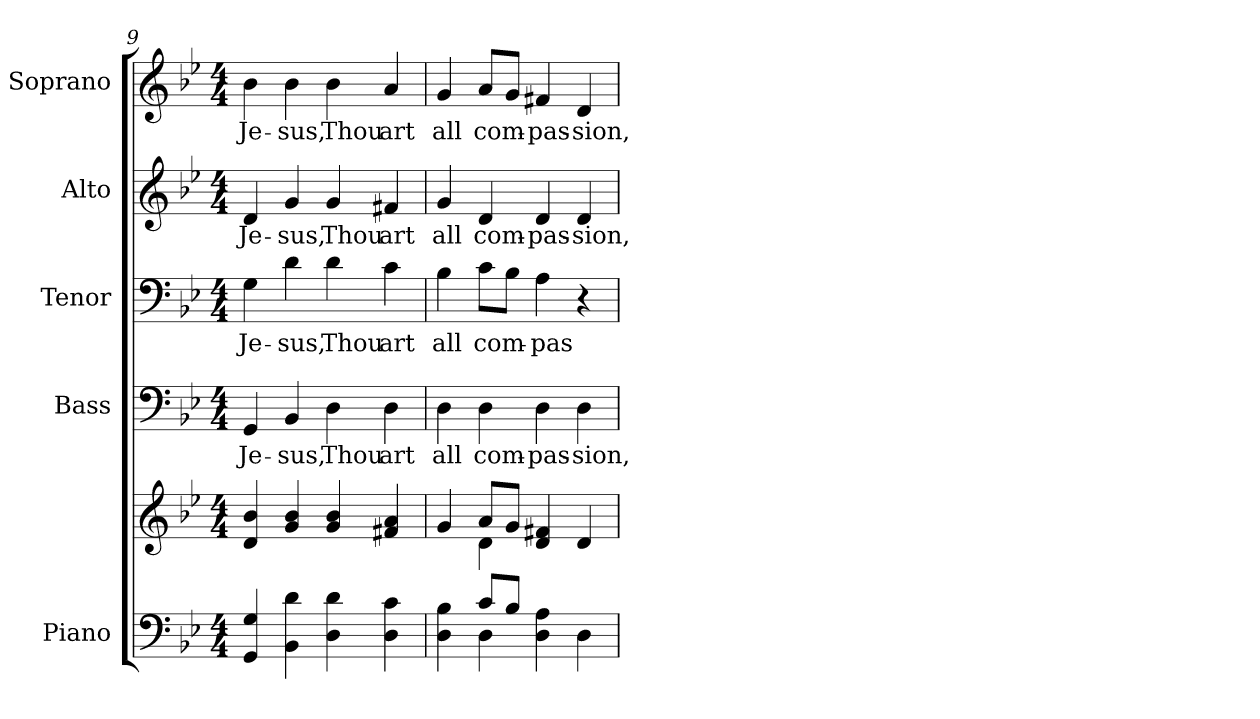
**kern	**kern	**kern	**text	**kern	**text	**kern	**text	**kern	**text
*part5	*part5	*part4	*part4	*part3	*part3	*part2	*part2	*part1	*part1
*staff6	*staff5	*staff4	*staff4	*staff3	*staff3	*staff2	*staff2	*staff1	*staff1
*I"Piano	*	*I"Bass	*	*I"Tenor	*	*I"Alto	*	*I"Soprano	*
*I'Pno.	*	*I'B.	*	*I'T.	*	*I'A.	*	*I'S.	*
!!LO:PB:g=z
*clefF4	*clefG2	*clefF4	*	*clefF4	*	*clefG2	*	*clefG2	*
*k[b-e-]	*k[b-e-]	*k[b-e-]	*	*k[b-e-]	*	*k[b-e-]	*	*k[b-e-]	*
*B-:	*B-:	*B-:	*	*B-:	*	*B-:	*	*B-:	*
*M4/4	*M4/4	*M4/4	*	*M4/4	*	*M4/4	*	*M4/4	*
=9	=9	=9	=9	=9	=9	=9	=9	=9	=9
!	!	!	!LO:LY:b:color=#000000	!	!	!	!	!	!
!	!	!	!	!	!LO:LY:b:color=#000000	!	!	!	!
!	!	!	!	!	!	!	!LO:LY:b:color=#000000	!	!
!	!	!	!	!	!	!	!	!	!LO:LY:b:color=#000000
4GGi/ 4Gi	4di/ 4b-i	4GGi/	Je-	4Gi\	Je-	4di/	Je-	4b-i\	Je-
!	!	!	!LO:LY:b:color=#000000	!	!	!	!	!	!
!	!	!	!	!	!LO:LY:b:color=#000000	!	!	!	!
!	!	!	!	!	!	!	!LO:LY:b:color=#000000	!	!
!	!	!	!	!	!	!	!	!	!LO:LY:b:color=#000000
4BB-i\ 4di	4gi/ 4b-i	4BB-i/	-sus,	4di\	-sus,	4gi/	-sus,	4b-i\	-sus,
!	!	!	!LO:LY:b:color=#000000	!	!	!	!	!	!
!	!	!	!	!	!LO:LY:b:color=#000000	!	!	!	!
!	!	!	!	!	!	!	!LO:LY:b:color=#000000	!	!
!	!	!	!	!	!	!	!	!	!LO:LY:b:color=#000000
4Di\ 4di	4gi/ 4b-i	4Di\	Thou	4di\	Thou	4gi/	Thou	4b-i\	Thou
!	!	!	!LO:LY:b:color=#000000	!	!	!	!	!	!
!	!	!	!	!	!LO:LY:b:color=#000000	!	!	!	!
!	!	!	!	!	!	!	!LO:LY:b:color=#000000	!	!
!	!	!	!	!	!	!	!	!	!LO:LY:b:color=#000000
4Di\ 4ci	4f#Xi/ 4ai	4Di\	art	4ci\	art	4f#Xi/	art	4ai/	art
=10	=10	=10	=10	=10	=10	=10	=10	=10	=10
*^	*^	*	*	*	*	*	*	*	*
!	!	!	!	!	!LO:LY:b:color=#000000	!	!	!	!	!	!
!	!	!	!	!	!	!	!LO:LY:b:color=#000000	!	!	!	!
!	!	!	!	!	!	!	!	!	!LO:LY:b:color=#000000	!	!
!	!	!	!	!	!	!	!	!	!	!	!LO:LY:b:color=#000000
4Di\ 4B-i	4ryy	4gi/	4ryy	4Di\	all	4B-i\	all	4gi/	all	4gi/	all
!	!	!	!	!	!LO:LY:b:color=#000000	!	!	!	!	!	!
!	!	!	!	!	!	!	!LO:LY:b:color=#000000	!	!	!	!
!	!	!	!	!	!	!	!	!	!LO:LY:b:color=#000000	!	!
!	!	!	!	!	!	!	!	!	!	!	!LO:LY:b:color=#000000
8ci/L	4Di\	8ai/L	4di\	4Di\	com-	8ci\L	com-	4di/	com-	8ai/L	com-
8B-i/J	.	8gi/J	.	.	.	8B-i\J	.	.	.	8gi/J	.
!	!	!	!	!	!LO:LY:b:color=#000000	!	!	!	!	!	!
!	!	!	!	!	!	!	!LO:LY:b:color=#000000	!	!	!	!
!	!	!	!	!	!	!	!	!	!LO:LY:b:color=#000000	!	!
!	!	!	!	!	!	!	!	!	!	!	!LO:LY:b:color=#000000
4Di\ 4Ai	2ryy	4di/ 4f#Xi	2ryy	4Di\	-pas-	4Ai\	-pas-	4di/	-pas-	4f#Xi/	-pas-
!	!	!	!	!	!LO:LY:b:color=#000000	!	!	!	!	!	!
!	!	!	!	!	!	!	!LO:LY:b:color=#000000	!	!	!	!
!	!	!	!	!	!	!	!	!	!LO:LY:b:color=#000000	!	!
!	!	!	!	!	!	!	!	!	!	!	!LO:LY:b:color=#000000
4Di\	.	4di/	.	4Di\	-sion,	4r	-sion,	4di/	-sion,	4di/	-sion,
*v	*v	*	*	*	*	*	*	*	*	*	*
*	*v	*v	*	*	*	*	*	*	*	*
=	=	=	=	=	=	=	=	=	=
*-	*-	*-	*-	*-	*-	*-	*-	*-	*-
